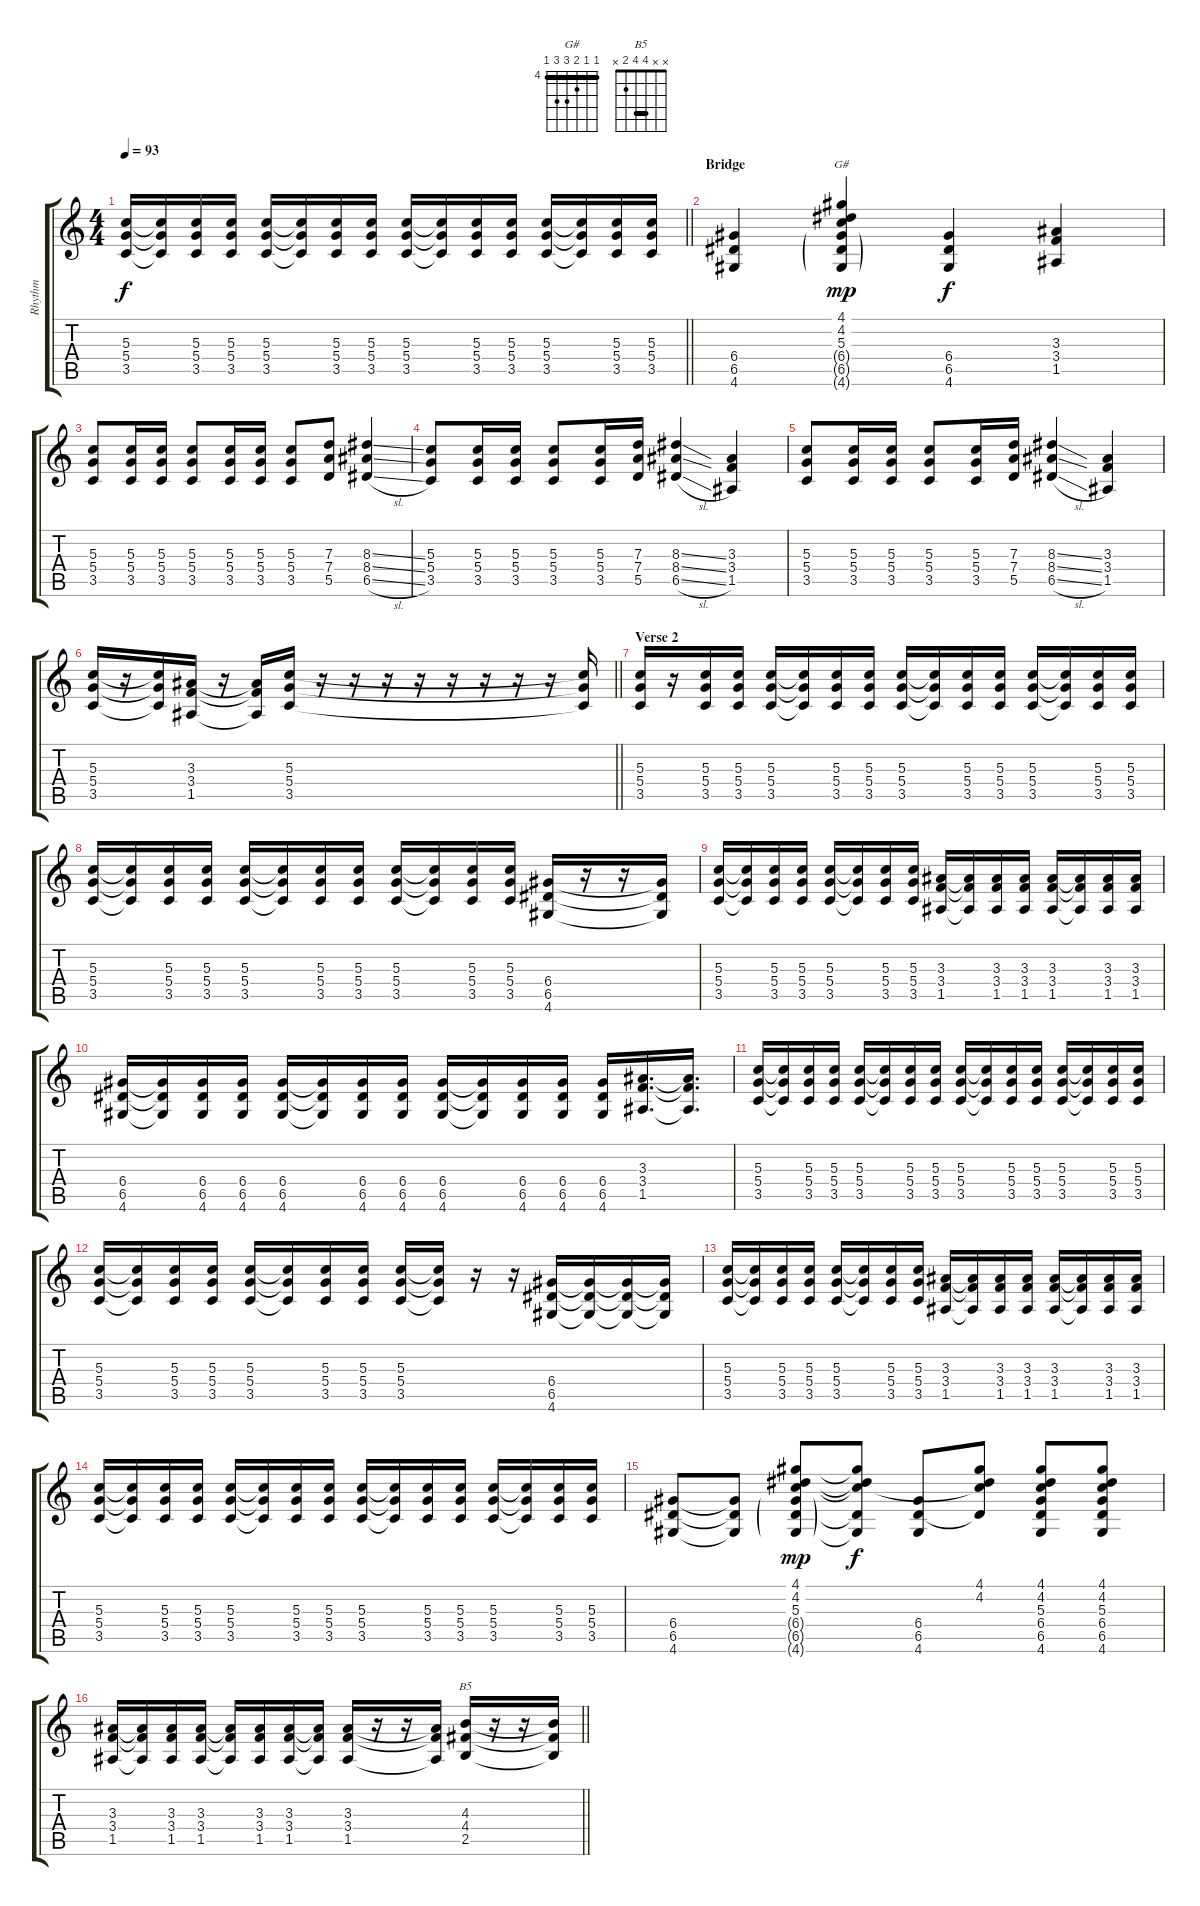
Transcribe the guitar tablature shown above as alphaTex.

\track ("Rhythm" "Rhythm") {instrument overdrivenguitar}
\staff {score tabs}
\tuning (E4 B3 G3 D3 A2 E2) {hide}
\chord ("G#" 4 4 5 6 6 4) {firstfret 4 barre 4}
\chord ("B5" x x 4 4 2 x) {barre 4}
\ts (4 4)
\tempo 93
\clef g2
\barLineRight lightlight
\ks c
(5.3 5.4 3.5).16{dy f} (5.3{t} 5.4{t} 3.5{t}).16 (5.3 5.4 3.5).16 (5.3 5.4 3.5).16 (5.3 5.4 3.5).16 (5.3{t} 5.4{t} 3.5{t}).16 (5.3 5.4 3.5).16 (5.3 5.4 3.5).16 (5.3 5.4 3.5).16 (5.3{t} 5.4{t} 3.5{t}).16 (5.3 5.4 3.5).16 (5.3 5.4 3.5).16 (5.3 5.4 3.5).16 (5.3{t} 5.4{t} 3.5{t}).16 (5.3 5.4 3.5).16 (5.3 5.4 3.5).16 |
\section ("" "Bridge")
(6.4 6.5 4.6).4 (4.1 4.2 5.3 6.4{g} 6.5{g} 4.6{g}).4{ch "G#" dy mp} (6.4 6.5 4.6).4{dy f} (3.3 3.4 1.5).4 |
(5.3 5.4 3.5).8 (5.3 5.4 3.5).16 (5.3 5.4 3.5).16 (5.3 5.4 3.5).8 (5.3 5.4 3.5).16 (5.3 5.4 3.5).16 (5.3 5.4 3.5).8 (7.3 7.4 5.5).8 (8.3{ss} 8.4{ss} 6.5{sl}).4 |
(5.3 5.4 3.5).8 (5.3 5.4 3.5).16 (5.3 5.4 3.5).16 (5.3 5.4 3.5).8 (5.3 5.4 3.5).16 (7.3 7.4 5.5).16 (8.3{ss} 8.4{ss} 6.5{sl}).4 (3.3 3.4 1.5).4 |
(5.3 5.4 3.5).8 (5.3 5.4 3.5).16 (5.3 5.4 3.5).16 (5.3 5.4 3.5).8 (5.3 5.4 3.5).16 (7.3 7.4 5.5).16 (8.3{ss} 8.4{ss} 6.5{sl}).4 (3.3 3.4 1.5).4 |
\barLineRight lightlight
(5.3 5.4 3.5).16 r.16 (5.3{t} 5.4{t} 3.5{t}).16 (3.3 3.4 1.5).16 r.16 (3.3{t} 3.4{t} 1.5{t}).16 (5.3 5.4 3.5).16 r.16 r.16 r.16 r.16 r.16 r.16 r.16 r.16 (5.3{t} 5.4{t} 3.5{t}).16 |
\section ("" "Verse 2")
(5.3 5.4 3.5).16 r.16 (5.3 5.4 3.5).16 (5.3 5.4 3.5).16 (5.3 5.4 3.5).16 (5.3{t} 5.4{t} 3.5{t}).16 (5.3 5.4 3.5).16 (5.3 5.4 3.5).16 (5.3 5.4 3.5).16 (5.3{t} 5.4{t} 3.5{t}).16 (5.3 5.4 3.5).16 (5.3 5.4 3.5).16 (5.3 5.4 3.5).16 (5.3{t} 5.4{t} 3.5{t}).16 (5.3 5.4 3.5).16 (5.3 5.4 3.5).16 |
(5.3 5.4 3.5).16 (5.3{t} 5.4{t} 3.5{t}).16 (5.3 5.4 3.5).16 (5.3 5.4 3.5).16 (5.3 5.4 3.5).16 (5.3{t} 5.4{t} 3.5{t}).16 (5.3 5.4 3.5).16 (5.3 5.4 3.5).16 (5.3 5.4 3.5).16 (5.3{t} 5.4{t} 3.5{t}).16 (5.3 5.4 3.5).16 (5.3 5.4 3.5).16 (6.4 6.5 4.6).16 r.16 r.16 (6.4{t} 6.5{t} 4.6{t}).16 |
(5.3 5.4 3.5).16 (5.3{t} 5.4{t} 3.5{t}).16 (5.3 5.4 3.5).16 (5.3 5.4 3.5).16 (5.3 5.4 3.5).16 (5.3{t} 5.4{t} 3.5{t}).16 (5.3 5.4 3.5).16 (5.3 5.4 3.5).16 (3.3 3.4 1.5).16 (3.3{t} 3.4{t} 1.5{t}).16 (3.3 3.4 1.5).16 (3.3 3.4 1.5).16 (3.3 3.4 1.5).16 (3.3{t} 3.4{t} 1.5{t}).16 (3.3 3.4 1.5).16 (3.3 3.4 1.5).16 |
(6.4 6.5 4.6).16 (6.4{t} 6.5{t} 4.6{t}).16 (6.4 6.5 4.6).16 (6.4 6.5 4.6).16 (6.4 6.5 4.6).16 (6.4{t} 6.5{t} 4.6{t}).16 (6.4 6.5 4.6).16 (6.4 6.5 4.6).16 (6.4 6.5 4.6).16 (6.4{t} 6.5{t} 4.6{t}).16 (6.4 6.5 4.6).16 (6.4 6.5 4.6).16 (6.4 6.5 4.6).16 (3.3 3.4 1.5).16{d} (3.3{t} 3.4{t} 1.5{t}).16{d} |
(5.3 5.4 3.5).16 (5.3{t} 5.4{t} 3.5{t}).16 (5.3 5.4 3.5).16 (5.3 5.4 3.5).16 (5.3 5.4 3.5).16 (5.3{t} 5.4{t} 3.5{t}).16 (5.3 5.4 3.5).16 (5.3 5.4 3.5).16 (5.3 5.4 3.5).16 (5.3{t} 5.4{t} 3.5{t}).16 (5.3 5.4 3.5).16 (5.3 5.4 3.5).16 (5.3 5.4 3.5).16 (5.3{t} 5.4{t} 3.5{t}).16 (5.3 5.4 3.5).16 (5.3 5.4 3.5).16 |
(5.3 5.4 3.5).16 (5.3{t} 5.4{t} 3.5{t}).16 (5.3 5.4 3.5).16 (5.3 5.4 3.5).16 (5.3 5.4 3.5).16 (5.3{t} 5.4{t} 3.5{t}).16 (5.3 5.4 3.5).16 (5.3 5.4 3.5).16 (5.3 5.4 3.5).16 (5.3{t} 5.4{t} 3.5{t}).16 r.16 r.16 (6.4 6.5 4.6).16 (6.4{t} 6.5{t} 4.6{t}).16 (6.4{t} 6.5{t} 4.6{t}).16 (6.4{t} 6.5{t} 4.6{t}).16 |
(5.3 5.4 3.5).16 (5.3{t} 5.4{t} 3.5{t}).16 (5.3 5.4 3.5).16 (5.3 5.4 3.5).16 (5.3 5.4 3.5).16 (5.3{t} 5.4{t} 3.5{t}).16 (5.3 5.4 3.5).16 (5.3 5.4 3.5).16 (3.3 3.4 1.5).16 (3.3{t} 3.4{t} 1.5{t}).16 (3.3 3.4 1.5).16 (3.3 3.4 1.5).16 (3.3 3.4 1.5).16 (3.3{t} 3.4{t} 1.5{t}).16 (3.3 3.4 1.5).16 (3.3 3.4 1.5).16 |
(5.3 5.4 3.5).16 (5.3{t} 5.4{t} 3.5{t}).16 (5.3 5.4 3.5).16 (5.3 5.4 3.5).16 (5.3 5.4 3.5).16 (5.3{t} 5.4{t} 3.5{t}).16 (5.3 5.4 3.5).16 (5.3 5.4 3.5).16 (5.3 5.4 3.5).16 (5.3{t} 5.4{t} 3.5{t}).16 (5.3 5.4 3.5).16 (5.3 5.4 3.5).16 (5.3 5.4 3.5).16 (5.3{t} 5.4{t} 3.5{t}).16 (5.3 5.4 3.5).16 (5.3 5.4 3.5).16 |
(6.4 6.5 4.6).8 (6.4{t} 6.5{t} 4.6{t}).8 (4.1 4.2 5.3 6.4{g} 6.5{g} 4.6{g}).8{dy mp} (4.1{t} 4.2{t} 5.3{t} 6.5{t} 4.6{t}).8{dy f} (6.4 6.5 4.6).8 (4.1 4.2 5.3{t} 6.5{t}).8 (4.1 4.2 5.3 6.4 6.5 4.6).8 (4.1 4.2 5.3 6.4 6.5 4.6).8 |
\barLineRight lightlight
(3.3 3.4 1.5).16 (3.3{t} 3.4{t} 1.5{t}).16 (3.3 3.4 1.5).16 (3.3 3.4 1.5).16 (3.3{t} 3.4{t} 1.5{t}).16 (3.3 3.4 1.5).16 (3.3 3.4 1.5).16 (3.3{t} 3.4{t} 1.5{t}).16 (3.3 3.4 1.5).16 r.16 r.16 (3.3{t} 3.4{t} 1.5{t}).16 (4.3 4.4 2.5).16{ch "B5"} r.16 r.16 (4.3{t} 4.4{t} 2.5{t}).16
